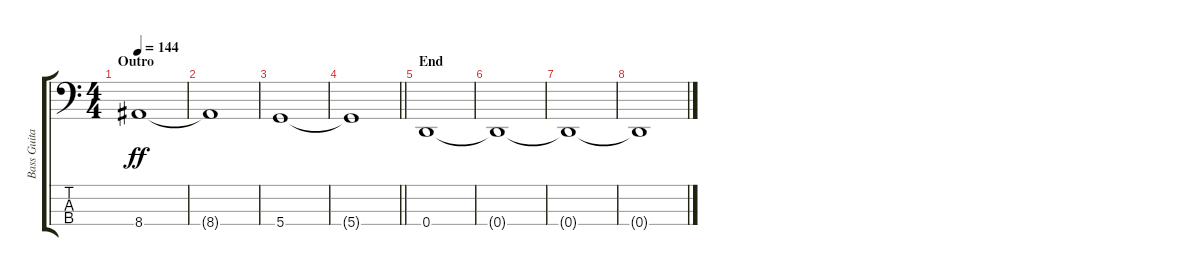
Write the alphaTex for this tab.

\track ("Bass Guitar" "Bass Guita") {instrument electricbassfinger}
\staff {score tabs}
\tuning (F2 C2 G1 D1) {hide}
\ts (4 4)
\section ("" "Outro")
\tempo 144
\clef f4
\ks c
8.4.1{dy ff} |
8.4{t}.1 |
5.4.1 |
\barLineRight lightlight
5.4{t}.1 |
\section ("" "End")
0.4.1 |
0.4{t}.1 |
0.4{t}.1 |
0.4{t}.1
